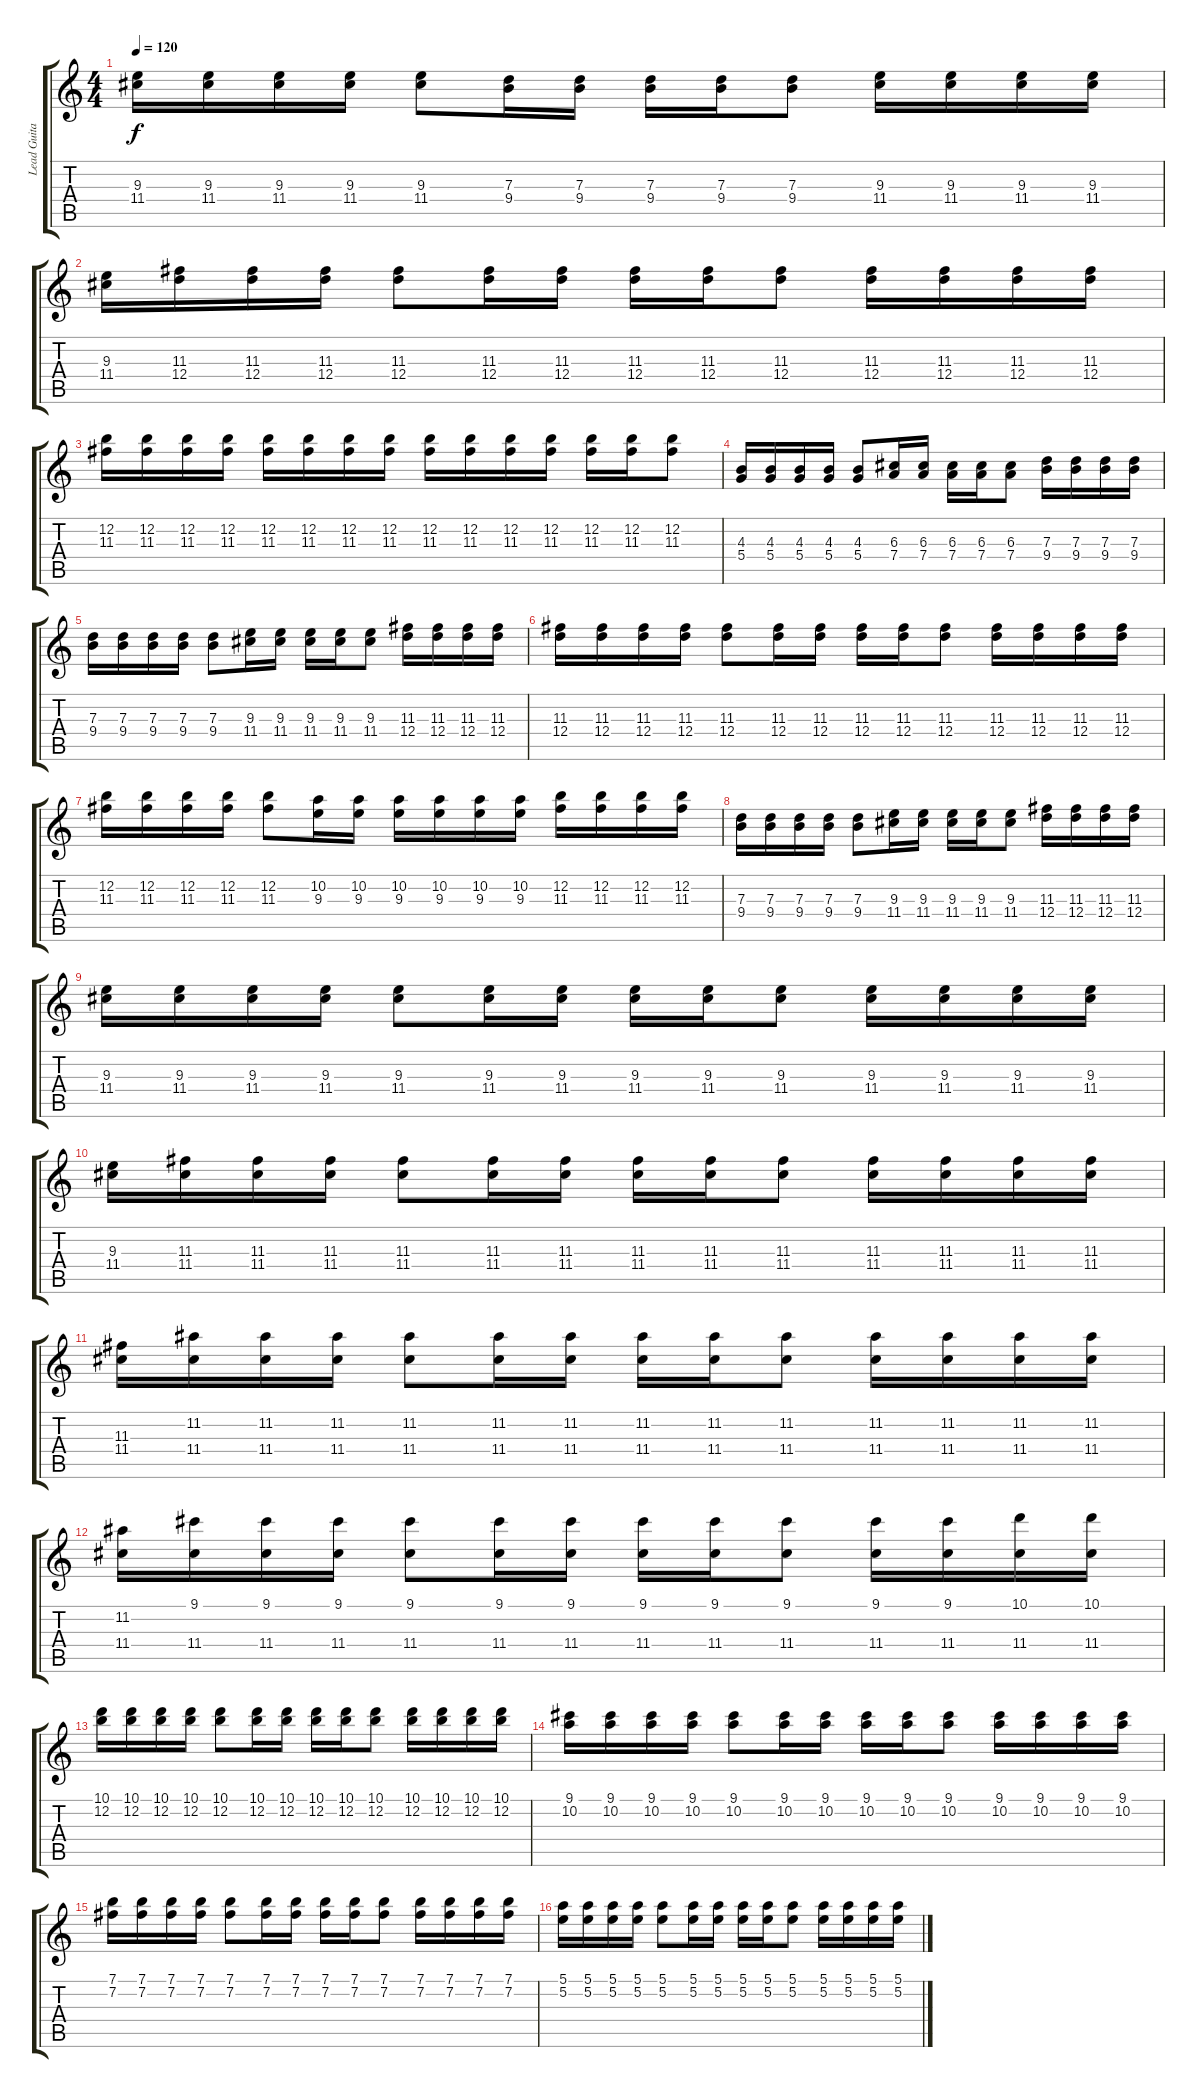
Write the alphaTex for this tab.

\track ("Lead Guitar" "Lead Guita") {instrument distortionguitar}
\staff {score tabs}
\tuning (E4 B3 G3 D3 A2 E2) {hide}
\ts (4 4)
\tempo 120
\clef g2
\ks c
(9.3 11.4).16{dy f} (9.3 11.4).16 (9.3 11.4).16 (9.3 11.4).16 (9.3 11.4).8 (7.3 9.4).16 (7.3 9.4).16 (7.3 9.4).16 (7.3 9.4).16 (7.3 9.4).8 (9.3 11.4).16 (9.3 11.4).16 (9.3 11.4).16 (9.3 11.4).16 |
(9.3 11.4).16 (11.3 12.4).16 (11.3 12.4).16 (11.3 12.4).16 (11.3 12.4).8 (11.3 12.4).16 (11.3 12.4).16 (11.3 12.4).16 (11.3 12.4).16 (11.3 12.4).8 (11.3 12.4).16 (11.3 12.4).16 (11.3 12.4).16 (11.3 12.4).16 |
(12.2 11.3).16 (12.2 11.3).16 (12.2 11.3).16 (12.2 11.3).16 (12.2 11.3).16 (12.2 11.3).16 (12.2 11.3).16 (12.2 11.3).16 (12.2 11.3).16 (12.2 11.3).16 (12.2 11.3).16 (12.2 11.3).16 (12.2 11.3).16 (12.2 11.3).16 (12.2 11.3).8 |
(4.3 5.4).16 (4.3 5.4).16 (4.3 5.4).16 (4.3 5.4).16 (4.3 5.4).8 (6.3 7.4).16 (6.3 7.4).16 (6.3 7.4).16 (6.3 7.4).16 (6.3 7.4).8 (7.3 9.4).16 (7.3 9.4).16 (7.3 9.4).16 (7.3 9.4).16 |
(7.3 9.4).16 (7.3 9.4).16 (7.3 9.4).16 (7.3 9.4).16 (7.3 9.4).8 (9.3 11.4).16 (9.3 11.4).16 (9.3 11.4).16 (9.3 11.4).16 (9.3 11.4).8 (11.3 12.4).16 (11.3 12.4).16 (11.3 12.4).16 (11.3 12.4).16 |
(11.3 12.4).16 (11.3 12.4).16 (11.3 12.4).16 (11.3 12.4).16 (11.3 12.4).8 (11.3 12.4).16 (11.3 12.4).16 (11.3 12.4).16 (11.3 12.4).16 (11.3 12.4).8 (11.3 12.4).16 (11.3 12.4).16 (11.3 12.4).16 (11.3 12.4).16 |
(12.2 11.3).16 (12.2 11.3).16 (12.2 11.3).16 (12.2 11.3).16 (12.2 11.3).8 (10.2 9.3).16 (10.2 9.3).16 (10.2 9.3).16 (10.2 9.3).16 (10.2 9.3).16 (10.2 9.3).16 (12.2 11.3).16 (12.2 11.3).16 (12.2 11.3).16 (12.2 11.3).16 |
(7.3 9.4).16 (7.3 9.4).16 (7.3 9.4).16 (7.3 9.4).16 (7.3 9.4).8 (9.3 11.4).16 (9.3 11.4).16 (9.3 11.4).16 (9.3 11.4).16 (9.3 11.4).8 (11.3 12.4).16 (11.3 12.4).16 (11.3 12.4).16 (11.3 12.4).16 |
(9.3 11.4).16 (9.3 11.4).16 (9.3 11.4).16 (9.3 11.4).16 (9.3 11.4).8 (9.3 11.4).16 (9.3 11.4).16 (9.3 11.4).16 (9.3 11.4).16 (9.3 11.4).8 (9.3 11.4).16 (9.3 11.4).16 (9.3 11.4).16 (9.3 11.4).16 |
(9.3 11.4).16 (11.3 11.4).16 (11.3 11.4).16 (11.3 11.4).16 (11.3 11.4).8 (11.3 11.4).16 (11.3 11.4).16 (11.3 11.4).16 (11.3 11.4).16 (11.3 11.4).8 (11.3 11.4).16 (11.3 11.4).16 (11.3 11.4).16 (11.3 11.4).16 |
(11.3 11.4).16 (11.2 11.4).16 (11.2 11.4).16 (11.2 11.4).16 (11.2 11.4).8 (11.2 11.4).16 (11.2 11.4).16 (11.2 11.4).16 (11.2 11.4).16 (11.2 11.4).8 (11.2 11.4).16 (11.2 11.4).16 (11.2 11.4).16 (11.2 11.4).16 |
(11.2 11.4).16 (9.1 11.4).16 (9.1 11.4).16 (9.1 11.4).16 (9.1 11.4).8 (9.1 11.4).16 (9.1 11.4).16 (9.1 11.4).16 (9.1 11.4).16 (9.1 11.4).8 (9.1 11.4).16 (9.1 11.4).16 (10.1 11.4).16 (10.1 11.4).16 |
(10.1 12.2).16 (10.1 12.2).16 (10.1 12.2).16 (10.1 12.2).16 (10.1 12.2).8 (10.1 12.2).16 (10.1 12.2).16 (10.1 12.2).16 (10.1 12.2).16 (10.1 12.2).8 (10.1 12.2).16 (10.1 12.2).16 (10.1 12.2).16 (10.1 12.2).16 |
(9.1 10.2).16 (9.1 10.2).16 (9.1 10.2).16 (9.1 10.2).16 (9.1 10.2).8 (9.1 10.2).16 (9.1 10.2).16 (9.1 10.2).16 (9.1 10.2).16 (9.1 10.2).8 (9.1 10.2).16 (9.1 10.2).16 (9.1 10.2).16 (9.1 10.2).16 |
(7.1 7.2).16 (7.1 7.2).16 (7.1 7.2).16 (7.1 7.2).16 (7.1 7.2).8 (7.1 7.2).16 (7.1 7.2).16 (7.1 7.2).16 (7.1 7.2).16 (7.1 7.2).8 (7.1 7.2).16 (7.1 7.2).16 (7.1 7.2).16 (7.1 7.2).16 |
(5.1 5.2).16 (5.1 5.2).16 (5.1 5.2).16 (5.1 5.2).16 (5.1 5.2).8 (5.1 5.2).16 (5.1 5.2).16 (5.1 5.2).16 (5.1 5.2).16 (5.1 5.2).8 (5.1 5.2).16 (5.1 5.2).16 (5.1 5.2).16 (5.1 5.2).16
